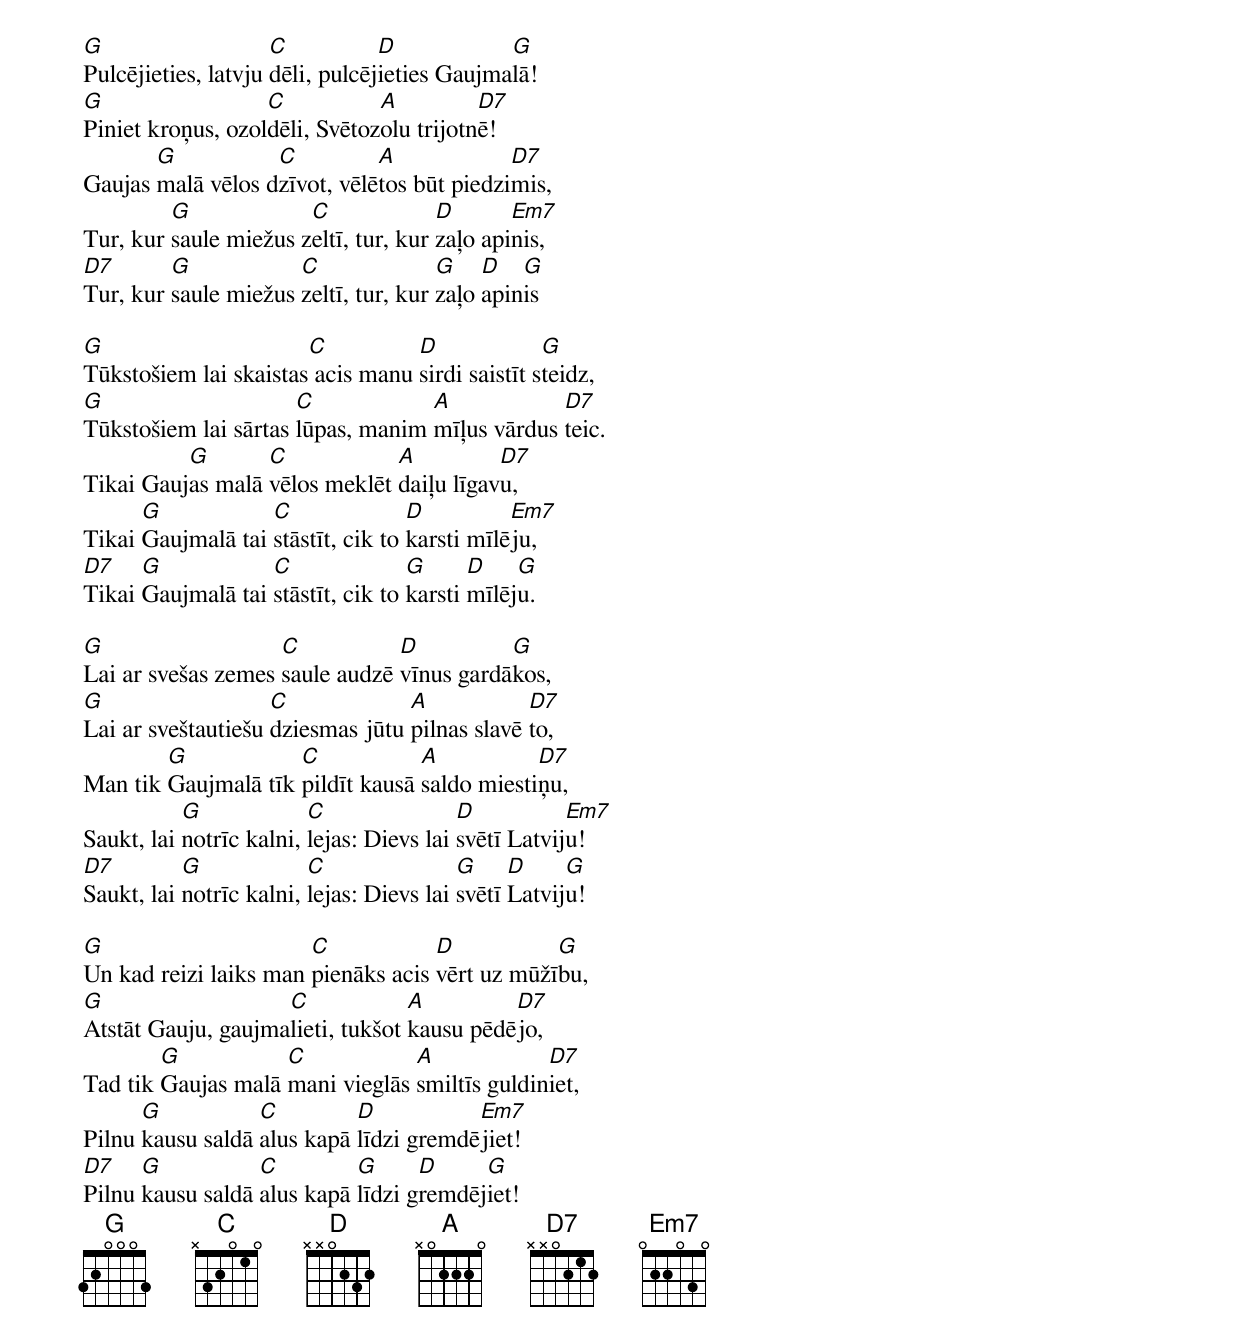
G                    C           D            G
Pulcējieties, latvju dēli, pulcējieties Gaujmalā!
G                  C           A          D7
Piniet kroņus, ozoldēli, Svētozolu trijotnē!
       G           C          A             D7
Gaujas malā vēlos dzīvot, vēlētos būt piedzimis,
         G             C              D       Em7
Tur, kur saule miežus zeltī, tur, kur zaļo apinis,
D7       G            C               G    D   G
Tur, kur saule miežus zeltī, tur, kur zaļo apinis

G                      C          D              G
Tūkstošiem lai skaistas acis manu sirdi saistīt steidz,
G                     C            A            D7
Tūkstošiem lai sārtas lūpas, manim mīļus vārdus teic.
          G       C            A          D7
Tikai Gaujas malā vēlos meklēt daiļu līgavu,
      G            C               D          Em7
Tikai Gaujmalā tai stāstīt, cik to karsti mīlēju,
D7    G            C               G      D    G
Tikai Gaujmalā tai stāstīt, cik to karsti mīlēju.

G                   C           D          G
Lai ar svešas zemes saule audzē vīnus gardākos,
G                   C             A            D7
Lai ar sveštautiešu dziesmas jūtu pilnas slavē to,
        G            C            A           D7
Man tik Gaujmalā tīk pildīt kausā saldo miestiņu,
           G             C                D           Em7
Saukt, lai notrīc kalni, lejas: Dievs lai svētī Latviju!
D7         G             C                G     D     G
Saukt, lai notrīc kalni, lejas: Dievs lai svētī Latviju!

G                      C            D           G
Un kad reizi laiks man pienāks acis vērt uz mūžību,
G                   C             A         D7
Atstāt Gauju, gaujmalieti, tukšot kausu pēdējo,
        G           C            A             D7
Tad tik Gaujas malā mani vieglās smiltīs guldiniet,
      G           C         D           Em7
Pilnu kausu saldā alus kapā līdzi gremdējiet!
D7    G           C         G      D     G
Pilnu kausu saldā alus kapā līdzi gremdējiet!
